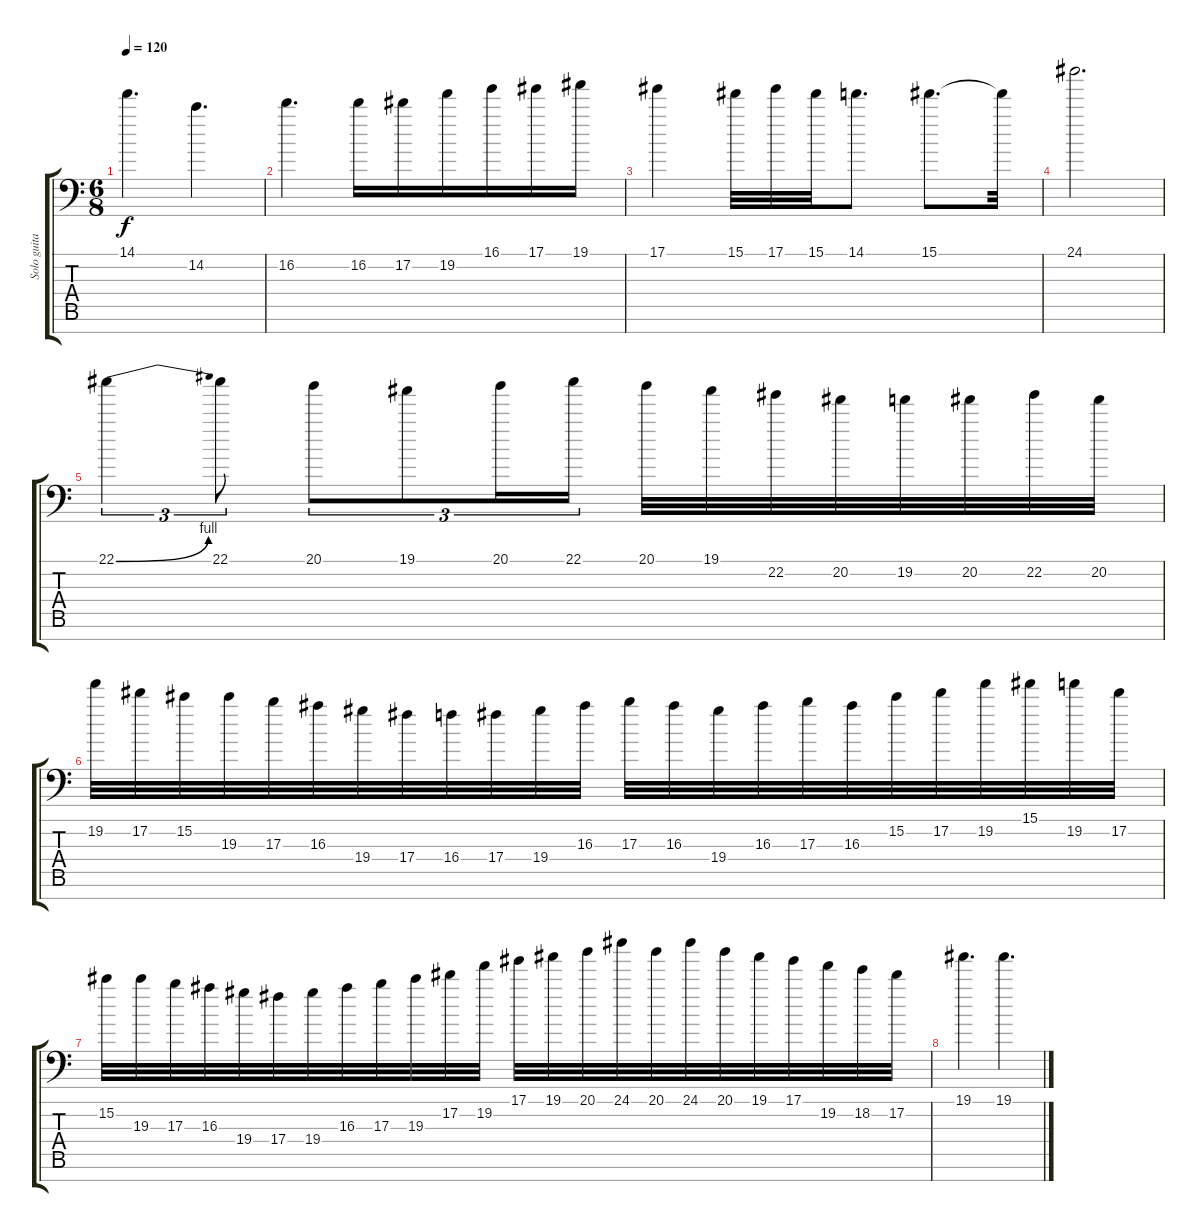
\track ("Solo guitar" "Solo guita") {instrument distortionguitar}
\staff {score tabs}
\tuning (Eb4 Bb3 Gb3 Db3 Ab2 Eb2 Bb1) {hide}
\ts (6 8)
\tempo 120
\clef f4
\ks c
14.1.4{d dy f} 14.2.4{d} |
16.2.4{d} 16.2.16 17.2.16 19.2.16 16.1.16 17.1.16 19.1.16 |
17.1.4 15.1.32 17.1.32 15.1.32 14.1.8{d} 15.1.8{d} 15.1{t}.32 |
24.1.2{d} |
22.1{be (bend 0 0 60 4)}.4{tu (3 2)} 22.1.8{tu (3 2)} 20.1.8{tu (3 2)} 19.1.8{tu (3 2)} 20.1.16{tu (3 2)} 22.1.16{tu (3 2) beam splitsecondary} 20.1.32 19.1.32 22.2.32 20.2.32 19.2.32 20.2.32 22.2.32 20.2.32 |
19.2.32 17.2.32 15.2.32 19.3.32 17.3.32 16.3.32 19.4.32 17.4.32 16.4.32 17.4.32 19.4.32 16.3.32 17.3.32 16.3.32 19.4.32 16.3.32 17.3.32 16.3.32 15.2.32 17.2.32 19.2.32 15.1.32 19.2.32 17.2.32 |
15.2.32 19.3.32 17.3.32 16.3.32 19.4.32 17.4.32 19.4.32 16.3.32 17.3.32 19.3.32 17.2.32 19.2.32 17.1.32 19.1.32 20.1.32 24.1.32 20.1.32 24.1.32 20.1.32 19.1.32 17.1.32 19.2.32 18.2.32 17.2.32 |
19.1.4{d} 19.1.4{d}
